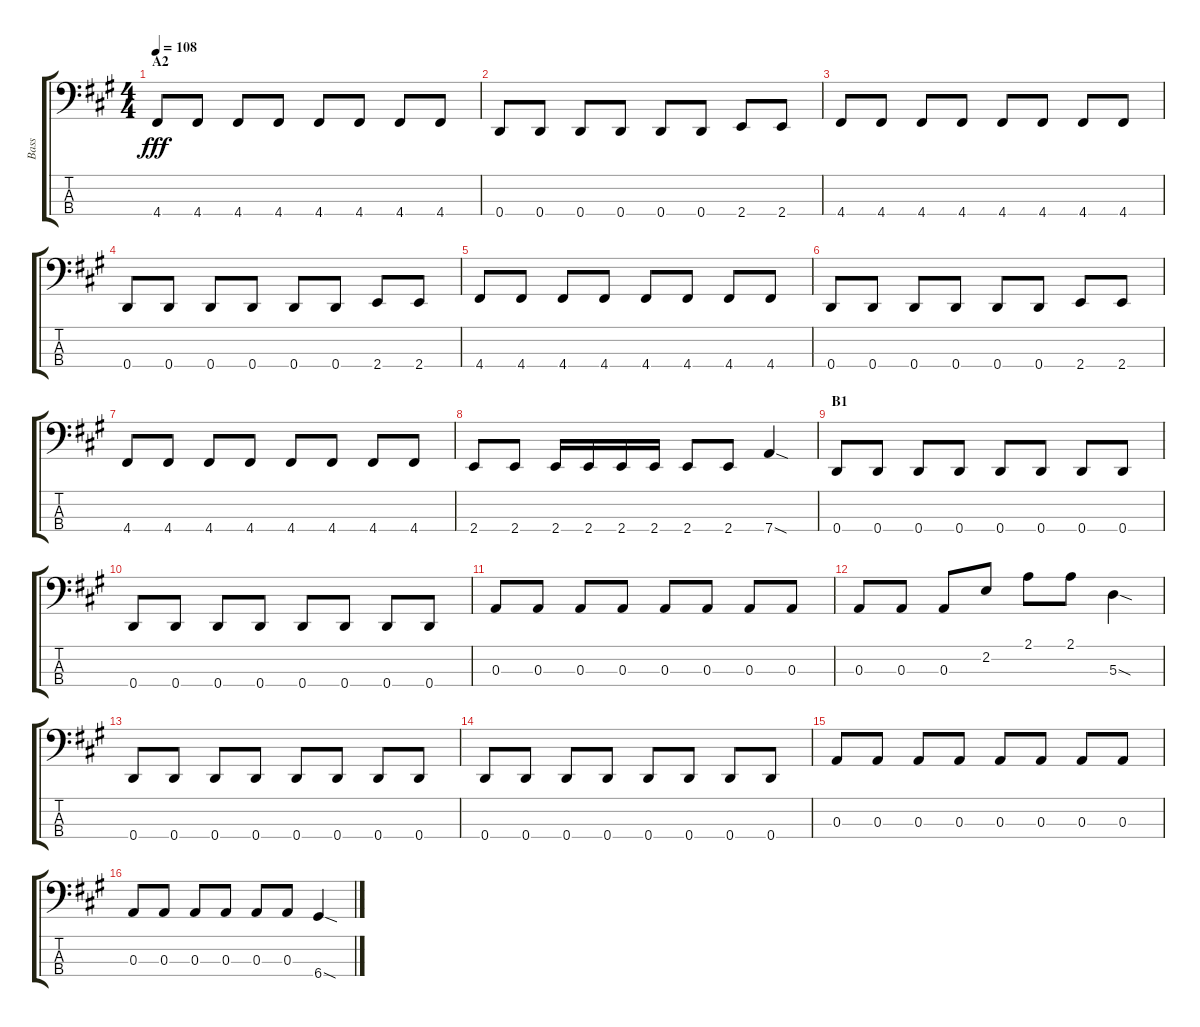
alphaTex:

\track ("Bass" "Bass") {instrument electricbassfinger}
\staff {score tabs}
\tuning (G2 D2 A1 D1) {hide}
\ts (4 4)
\section ("" "A2")
\tempo 108
\clef f4
\ks a
4.4.8{dy fff} 4.4.8 4.4.8 4.4.8 4.4.8 4.4.8 4.4.8 4.4.8 |
0.4.8 0.4.8 0.4.8 0.4.8 0.4.8 0.4.8 2.4.8 2.4.8 |
4.4.8 4.4.8 4.4.8 4.4.8 4.4.8 4.4.8 4.4.8 4.4.8 |
0.4.8 0.4.8 0.4.8 0.4.8 0.4.8 0.4.8 2.4.8 2.4.8 |
4.4.8 4.4.8 4.4.8 4.4.8 4.4.8 4.4.8 4.4.8 4.4.8 |
0.4.8 0.4.8 0.4.8 0.4.8 0.4.8 0.4.8 2.4.8 2.4.8 |
4.4.8 4.4.8 4.4.8 4.4.8 4.4.8 4.4.8 4.4.8 4.4.8 |
2.4.8 2.4.8 2.4.16 2.4.16 2.4.16 2.4.16 2.4.8 2.4.8 7.4{sod}.4 |
\section ("" "B1")
0.4.8 0.4.8 0.4.8 0.4.8 0.4.8 0.4.8 0.4.8 0.4.8 |
0.4.8 0.4.8 0.4.8 0.4.8 0.4.8 0.4.8 0.4.8 0.4.8 |
0.3.8 0.3.8 0.3.8 0.3.8 0.3.8 0.3.8 0.3.8 0.3.8 |
0.3.8 0.3.8 0.3.8 2.2.8 2.1.8 2.1.8 5.3{sod}.4 |
0.4.8 0.4.8 0.4.8 0.4.8 0.4.8 0.4.8 0.4.8 0.4.8 |
0.4.8 0.4.8 0.4.8 0.4.8 0.4.8 0.4.8 0.4.8 0.4.8 |
0.3.8 0.3.8 0.3.8 0.3.8 0.3.8 0.3.8 0.3.8 0.3.8 |
0.3.8 0.3.8 0.3.8 0.3.8 0.3.8 0.3.8 6.4{sod}.4
